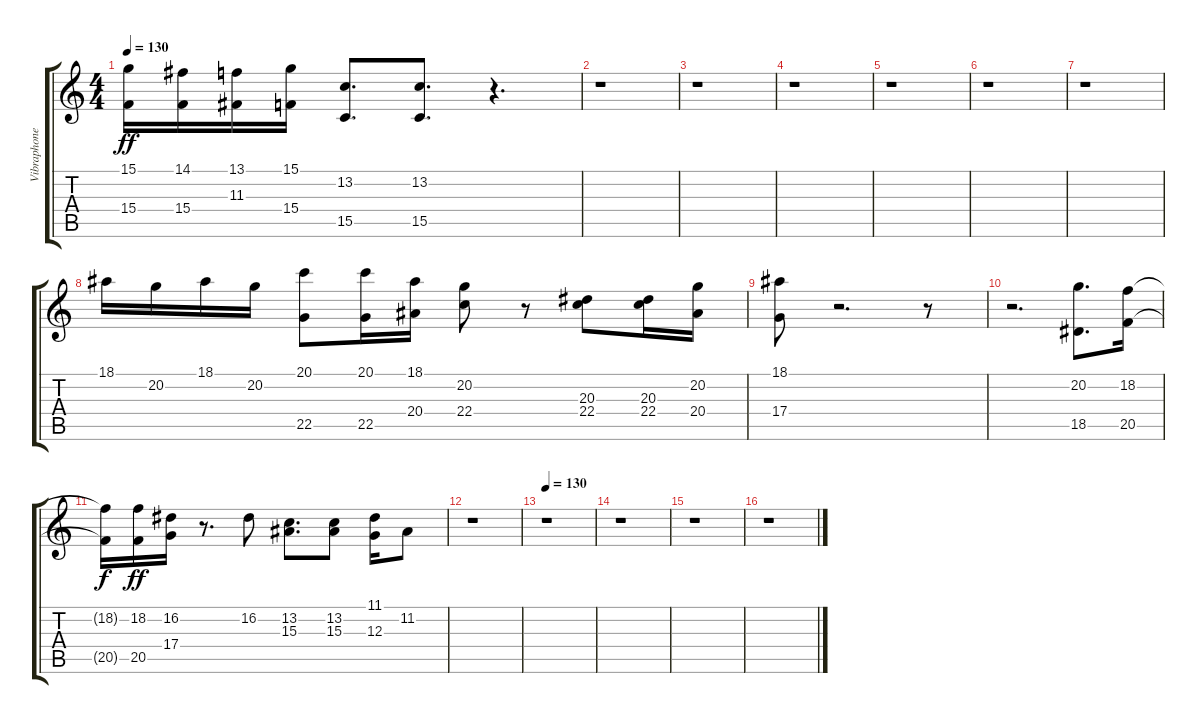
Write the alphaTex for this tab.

\track ("Vibraphone" "Vibraphone") {instrument kalimba}
\staff {score tabs}
\tuning (E4 B3 G3 D3 A2 E2) {hide}
\ts (4 4)
\tempo 130
\clef g2
\ks c
(15.1 15.4).16{dy ff} (14.1 15.4).16 (13.1 11.3).16 (15.1 15.4).16 (13.2 15.5).8{d} (13.2 15.5).8{d} r.4{d} |
r.1 |
r.1 |
r.1 |
r.1 |
r.1 |
r.1 |
18.1.16 20.2.16 18.1.16 20.2.16 (20.1 22.5).8 (20.1 22.5).16 (18.1 20.4).16 (20.2 22.4).8 r.8 (20.3 22.4).8 (20.3 22.4).16 (20.2 20.4).16 |
(18.1 17.4).8 r.2{d} r.8 |
r.2{d} (20.2 18.5).8{d} (18.2 20.5).16 |
(18.2{t} 20.5{t}).16{dy f} (18.2 20.5).16{dy ff} (16.2 17.4).16 r.8{d} 16.2.8 (13.2 15.3).8{d} (13.2 15.3).8 (11.1 12.3).16 11.2.8 |
r.1 |
\tempo 130
r.1 |
r.1 |
r.1 |
r.1
